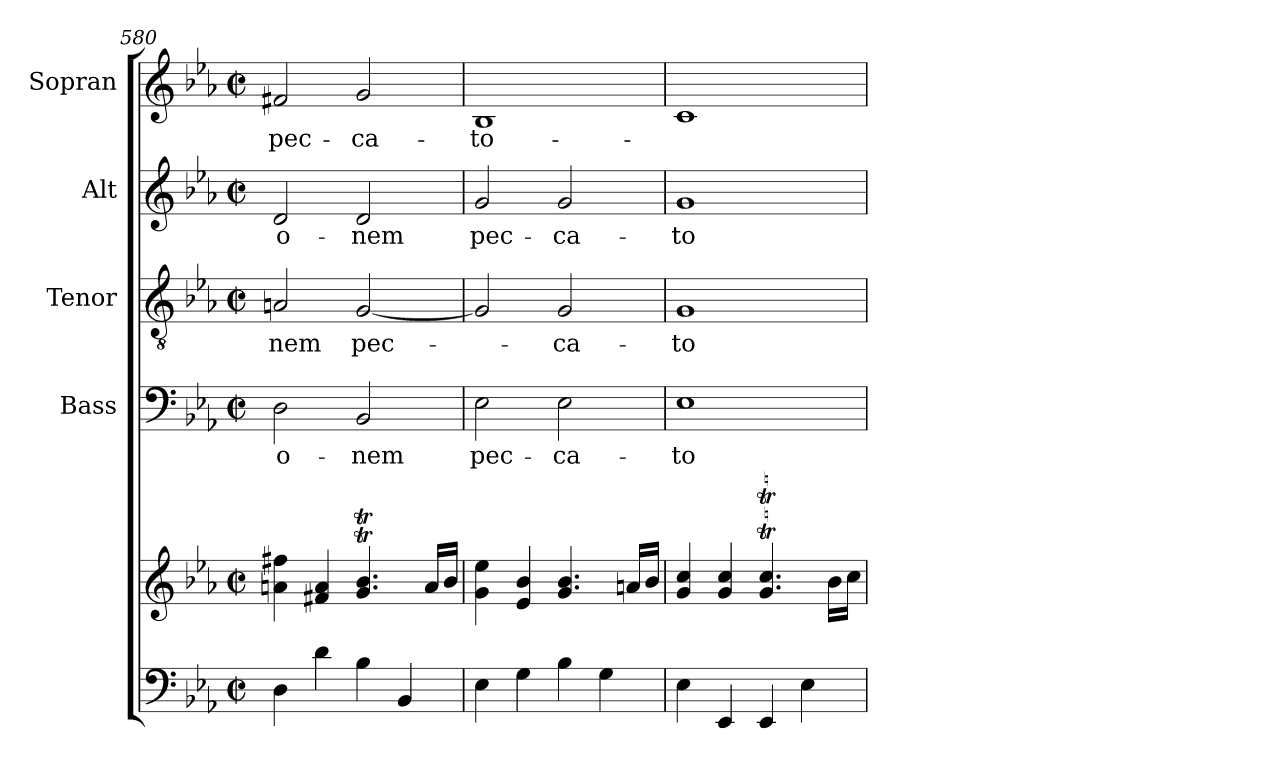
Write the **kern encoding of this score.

**kern	**kern	**kern	**text	**kern	**text	**kern	**text	**kern	**text
*part5	*part5	*part4	*part4	*part3	*part3	*part2	*part2	*part1	*part1
*staff6	*staff5	*staff4	*staff4	*staff3	*staff3	*staff2	*staff2	*staff1	*staff1
*	*	*I"Bass	*	*I"Tenor	*	*I"Alt	*	*I"Sopran	*
*	*	*I'B.	*	*I'T.	*	*I'A.	*	*I'S.	*
!!LO:LB:g=z
*clefF4	*clefG2	*clefF4	*	*clefGv2	*	*clefG2	*	*clefG2	*
*k[b-e-a-]	*k[b-e-a-]	*k[b-e-a-]	*	*k[b-e-a-]	*	*k[b-e-a-]	*	*k[b-e-a-]	*
*E-:	*E-:	*E-:	*	*E-:	*	*E-:	*	*E-:	*
*M2/2	*M2/2	*M2/2	*	*M2/2	*	*M2/2	*	*M2/2	*
*met(c|)	*met(c|)	*met(c|)	*	*met(c|)	*	*met(c|)	*	*met(c|)	*
=580	=580	=580	=580	=580	=580	=580	=580	=580	=580
!	!	!	!LO:LY:b	!	!LO:LY:b	!	!LO:LY:b	!	!LO:LY:b
4D\	4an\ 4ff#X\	2D\	-o-	2An/	-nem	2d/	-o-	2f#X/	pec-
4d\	4f#X/ 4a/	.	.	.	.	.	.	.	.
!	!	!	!LO:LY:b	!	!LO:LY:b	!	!LO:LY:b	!	!LO:LY:b
4B-\	4.g/T 4.b-/T	2BB-/	-nem	[2G/	pec-	2d/	-nem	2g/	-ca-
4BB-/	.	.	.	.	.	.	.	.	.
.	16a/LL	.	.	.	.	.	.	.	.
.	16b-/JJ	.	.	.	.	.	.	.	.
=581	=581	=581	=581	=581	=581	=581	=581	=581	=581
!	!	!	!LO:LY:b	!	!	!	!LO:LY:b	!	!LO:LY:b
4E-\	4g\ 4ee-\	2E-\	pec-	2G/]	.	2g/	pec-	1B-	-to-
4G\	4e-/ 4b-/	.	.	.	.	.	.	.	.
!	!	!	!LO:LY:b	!	!LO:LY:b	!	!LO:LY:b	!	!
4B-\	4.g/ 4.b-/	2E-\	-ca-	2G/	-ca-	2g/	-ca-	.	.
4G\	.	.	.	.	.	.	.	.	.
.	16an/LL	.	.	.	.	.	.	.	.
.	16b-/JJ	.	.	.	.	.	.	.	.
=582	=582	=582	=582	=582	=582	=582	=582	=582	=582
!	!	!	!LO:LY:b	!	!LO:LY:b	!	!LO:LY:b	!	!
4E-\	4g/ 4cc/	1E-	-to-	1G	-to-	1g	-to-	1c	.
4EE-/	4g/ 4cc/	.	.	.	.	.	.	.	.
4EE-/	4.g/T 4.cc/T	.	.	.	.	.	.	.	.
4E-\	.	.	.	.	.	.	.	.	.
.	16b-\LL	.	.	.	.	.	.	.	.
.	16cc\JJ	.	.	.	.	.	.	.	.
=	=	=	=	=	=	=	=	=	=
*-	*-	*-	*-	*-	*-	*-	*-	*-	*-
